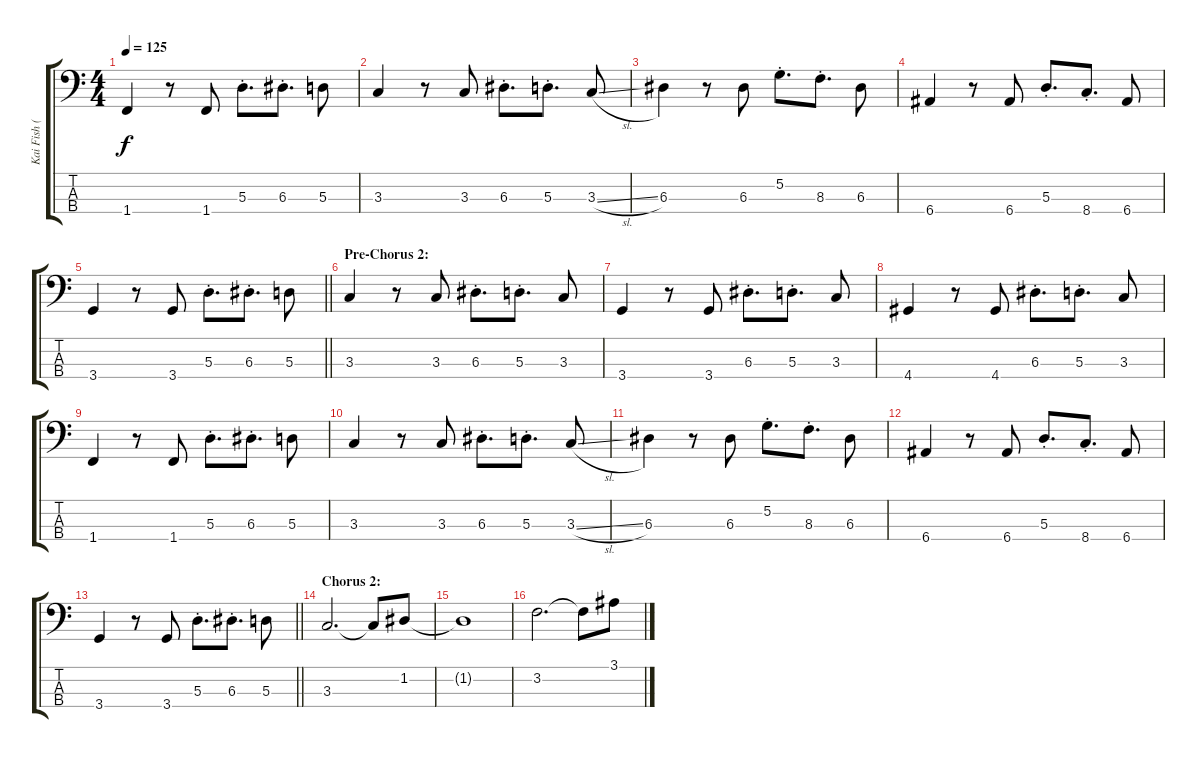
\track ("Kai Fish (Bass)" "Kai Fish (") {instrument electricbasspick}
\staff {score tabs}
\tuning (G2 D2 A1 E1) {hide}
\ts (4 4)
\tempo 125
\clef f4
\ks c
1.4.4{dy f} r.8 1.4.8 5.3{st}.8{d} 6.3{st}.8{d} 5.3.8 |
3.3.4 r.8 3.3.8 6.3{st}.8{d} 5.3{st}.8{d} 3.3{sl}.8 |
6.3.4 r.8 6.3.8 5.2{st}.8{d} 8.3{st}.8{d} 6.3.8 |
6.4.4 r.8 6.4.8 5.3{st}.8{d} 8.4{st}.8{d} 6.4.8 |
\barLineRight lightlight
3.4.4 r.8 3.4.8 5.3{st}.8{d} 6.3{st}.8{d} 5.3.8 |
\section ("" "Pre-Chorus 2:")
3.3.4 r.8 3.3.8 6.3{st}.8{d} 5.3{st}.8{d} 3.3.8 |
3.4.4 r.8 3.4.8 6.3{st}.8{d} 5.3{st}.8{d} 3.3.8 |
4.4.4 r.8 4.4.8 6.3{st}.8{d} 5.3{st}.8{d} 3.3.8 |
1.4.4 r.8 1.4.8 5.3{st}.8{d} 6.3{st}.8{d} 5.3.8 |
3.3.4 r.8 3.3.8 6.3{st}.8{d} 5.3{st}.8{d} 3.3{sl}.8 |
6.3.4 r.8 6.3.8 5.2{st}.8{d} 8.3{st}.8{d} 6.3.8 |
6.4.4 r.8 6.4.8 5.3{st}.8{d} 8.4{st}.8{d} 6.4.8 |
\barLineRight lightlight
3.4.4 r.8 3.4.8 5.3{st}.8{d} 6.3{st}.8{d} 5.3.8 |
\section ("" "Chorus 2:")
3.3.2{d} 3.3{t}.8 1.2.8 |
1.2{t}.1 |
3.2.2{d} 3.2{t}.8 3.1.8
